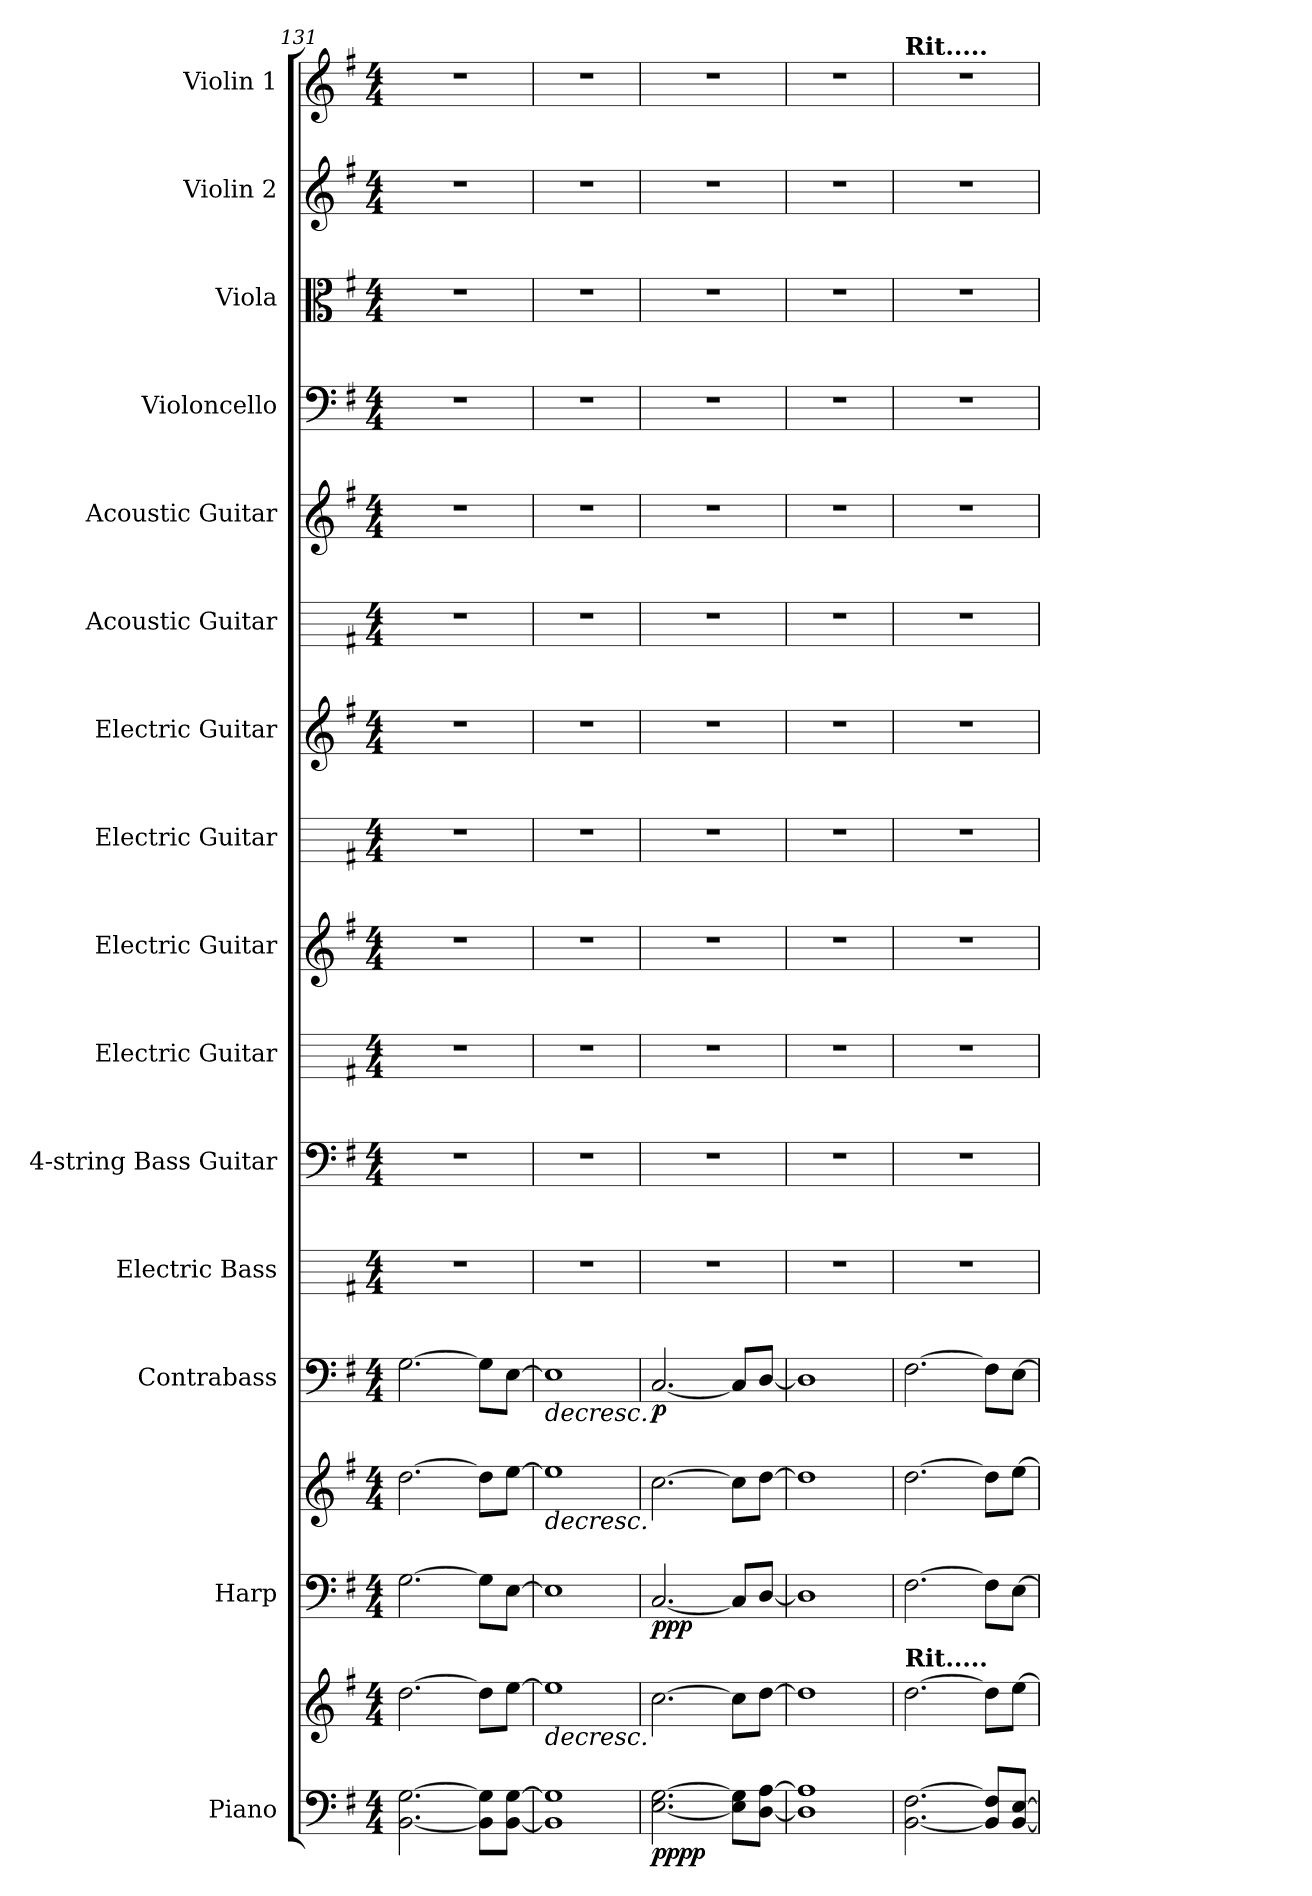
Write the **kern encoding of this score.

**kern	**kern	**dynam	**kern	**kern	**dynam	**kern	**dynam	**kern	**kern	**kern	**kern	**kern	**kern	**kern	**kern	**kern	**kern	**kern	**kern
*part15	*part15	*part15	*part14	*part14	*part14	*part13	*part13	*part12	*part11	*part10	*part9	*part8	*part7	*part6	*part5	*part4	*part3	*part2	*part1
*staff17	*staff16	*staff16/17	*staff15	*staff14	*staff14/15	*staff13	*staff13	*staff12	*staff11	*staff10	*staff9	*staff8	*staff7	*staff6	*staff5	*staff4	*staff3	*staff2	*staff1
*I"Piano	*	*	*I"Harp	*	*	*I"Contrabass	*	*I"Electric Bass	*I"4-string Bass Guitar	*I"Electric Guitar	*I"Electric Guitar	*I"Electric Guitar	*I"Electric Guitar	*I"Acoustic Guitar	*I"Acoustic Guitar	*I"Violoncello	*I"Viola	*I"Violin 2	*I"Violin 1
*I'Pno.	*	*	*I'Hp.	*	*	*I'Cb.	*	*I'E. Bass	*I'Bass	*I'E. Gtr.	*I'E. Gtr.	*I'E. Gtr.	*I'E. Gtr.	*I'A. Gtr.	*I'A. Gtr.	*I'Vc.	*I'Vla.	*I'Vln. 2	*I'Vln. 1
*clefF4	*clefG2	*	*clefF4	*clefG2	*	*clefF4	*	*	*clefF4	*	*clefG2	*	*clefG2	*	*clefG2	*clefF4	*clefC3	*clefG2	*clefG2
*	*	*	*	*	*	*ITrd7c12	*	*	*ITrd7c12	*	*ITrd7c12	*	*ITrd7c12	*	*ITrd7c12	*	*	*	*
*k[f#]	*k[f#]	*	*k[f#]	*k[f#]	*	*k[f#]	*	*k[f#]	*k[f#]	*k[f#]	*k[f#]	*k[f#]	*k[f#]	*k[f#]	*k[f#]	*k[f#]	*k[f#]	*k[f#]	*k[f#]
*G:	*G:	*	*G:	*G:	*	*G:	*	*G:	*G:	*G:	*G:	*G:	*G:	*G:	*G:	*G:	*G:	*G:	*G:
*M4/4	*M4/4	*	*M4/4	*M4/4	*	*M4/4	*	*M4/4	*M4/4	*M4/4	*M4/4	*M4/4	*M4/4	*M4/4	*M4/4	*M4/4	*M4/4	*M4/4	*M4/4
=131	=131	=131	=131	=131	=131	=131	=131	=131	=131	=131	=131	=131	=131	=131	=131	=131	=131	=131	=131
[2.BB\ [2.G\	[2.dd\	.	[2.G\	[2.dd\	.	[2.GG\	.	1r	1r	1r	1r	1r	1r	1r	1r	1r	1r	1r	1r
8BB\] 8G\]L	8dd\L]	.	8G\L]	8dd\L]	.	8GG\L]	.	.	.	.	.	.	.	.	.	.	.	.	.
[8BB\ [8G\J	[8ee\J	.	[8E\J	[8ee\J	.	[8EE\J	.	.	.	.	.	.	.	.	.	.	.	.	.
=132	=132	=132	=132	=132	=132	=132	=132	=132	=132	=132	=132	=132	=132	=132	=132	=132	=132	=132	=132
!	!	!LO:HP:b	!	!	!LO:HP:b	!	!LO:HP:b	!	!	!	!	!	!	!	!	!	!	!	!
1BB] 1G]	1ee]	>	1E]	1ee]	>	1EE]	>	1r	1r	1r	1r	1r	1r	1r	1r	1r	1r	1r	1r
!!LO:PB:g=z
=133	=133	=133	=133	=133	=133	=133	=133	=133	=133	=133	=133	=133	=133	=133	=133	=133	=133	=133	=133
!	!	!LO:DY:b=2	!	!	!	!	!	!	!	!	!	!	!	!	!	!	!	!	!
!	!	!LO:DY:n=1:b	!	!	!LO:DY:b=2	!	!	!	!	!	!	!	!	!	!	!	!	!	!
!	!	!	!	!	!LO:DY:n=1:b	!	!LO:DY:b	!	!	!	!	!	!	!	!	!	!	!	!
[2.E\ [2.G\	[2.cc\	pp pp	[2.C/	[2.cc\	p pp	[2.CC/	p	1r	1r	1r	1r	1r	1r	1r	1r	1r	1r	1r	1r
8E\] 8G\]L	8cc\L]	.	8C/L]	8cc\L]	.	8CC/L]	.	.	.	.	.	.	.	.	.	.	.	.	.
[8D\ [8A\J	[8dd\J	.	[8D/J	[8dd\J	.	[8DD/J	.	.	.	.	.	.	.	.	.	.	.	.	.
=134	=134	=134	=134	=134	=134	=134	=134	=134	=134	=134	=134	=134	=134	=134	=134	=134	=134	=134	=134
1D] 1A]	1dd]	.	1D]	1dd]	.	1DD]	.	1r	1r	1r	1r	1r	1r	1r	1r	1r	1r	1r	1r
=135	=135	=135	=135	=135	=135	=135	=135	=135	=135	=135	=135	=135	=135	=135	=135	=135	=135	=135	=135
!	!	!	!	!	!	!	!	!	!	!	!	!	!	!	!	!	!	!	!LO:TX:a:B:t=Rit.....
!	!LO:TX:a:B:t=Rit.....	!	!	!	!	!	!	!	!	!	!	!	!	!	!	!	!	!	!
[2.BB\ [2.F#\	[2.dd\	.	[2.F#\	[2.dd\	.	[2.FF#\	.	1r	1r	1r	1r	1r	1r	1r	1r	1r	1r	1r	1r
8BB/] 8F#/]L	8dd\L]	.	8F#\L]	8dd\L]	.	8FF#\L]	.	.	.	.	.	.	.	.	.	.	.	.	.
[8BB/ [8E/J	[8ee\J	.	[8E\J	[8ee\J	.	[8EE\J	.	.	.	.	.	.	.	.	.	.	.	.	.
.	.	]	.	.	]	.	]	.	.	.	.	.	.	.	.	.	.	.	.
=	=	=	=	=	=	=	=	=	=	=	=	=	=	=	=	=	=	=	=
*-	*-	*-	*-	*-	*-	*-	*-	*-	*-	*-	*-	*-	*-	*-	*-	*-	*-	*-	*-
